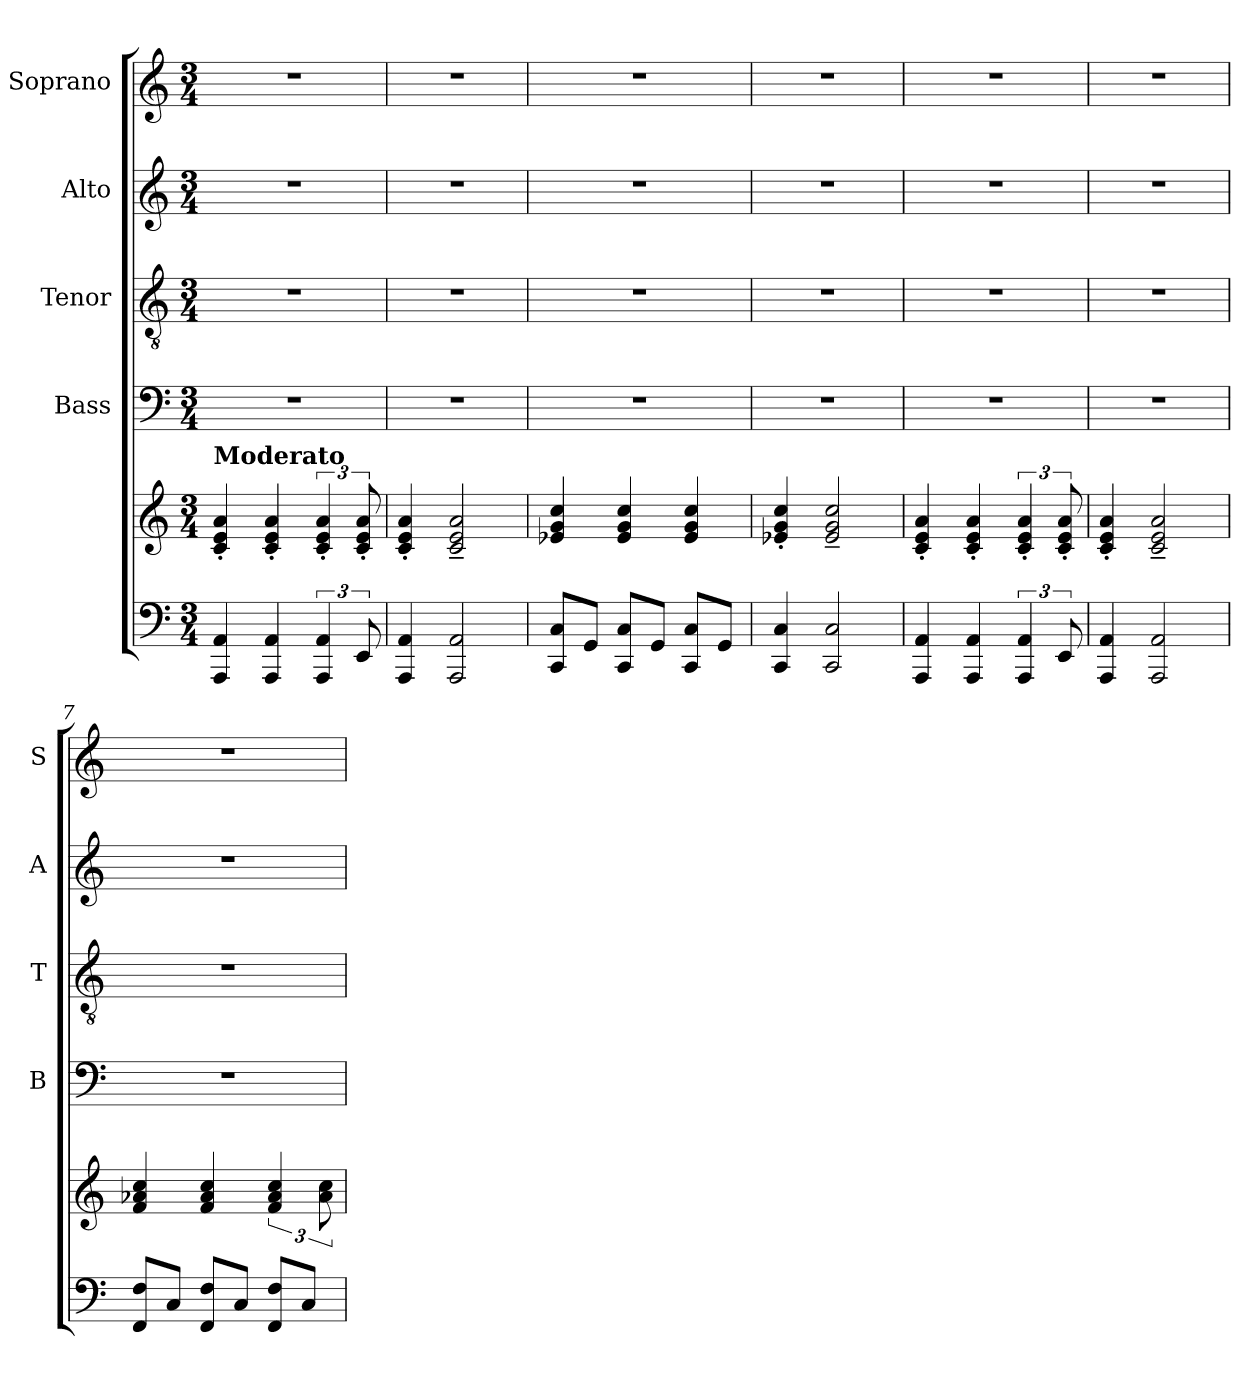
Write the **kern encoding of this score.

**kern	**kern	**kern	**kern	**kern	**kern
*part5	*part5	*part4	*part3	*part2	*part1
*staff6	*staff5	*staff4	*staff3	*staff2	*staff1
*	*	*I"Bass	*I"Tenor	*I"Alto	*I"Soprano
*	*	*I'B	*I'T	*I'A	*I'S
*clefF4	*clefG2	*clefF4	*clefGv2	*clefG2	*clefG2
*k[]	*k[]	*k[]	*k[]	*k[]	*k[]
*a:	*a:	*a:	*a:	*a:	*a:
*M3/4	*M3/4	*M3/4	*M3/4	*M3/4	*M3/4
=1	=1	=1	=1	=1	=1
!	!LO:TX:a:B:t=Moderato	!	!	!	!
4AAA/ 4AA/	4c/'< 4e/'< 4a/'<	2.r	2.r	2.r	2.r
4AAA/ 4AA/	4c/'< 4e/'< 4a/'<	.	.	.	.
6AAA/ 6AA/	6c/'< 6e/'< 6a/'<	.	.	.	.
12EE/	12c/'< 12e/'< 12a/'<	.	.	.	.
=2	=2	=2	=2	=2	=2
4AAA/ 4AA/	4c/'< 4e/'< 4a/'<	2.r	2.r	2.r	2.r
2AAA/ 2AA/	2c/~< 2e/~< 2a/~<	.	.	.	.
=3	=3	=3	=3	=3	=3
8CC/ 8C/L	4e-X/ 4g/ 4cc/	2.r	2.r	2.r	2.r
8GG/J	.	.	.	.	.
8CC/ 8C/L	4e-/ 4g/ 4cc/	.	.	.	.
8GG/J	.	.	.	.	.
8CC/ 8C/L	4e-/ 4g/ 4cc/	.	.	.	.
8GG/J	.	.	.	.	.
=4	=4	=4	=4	=4	=4
4CC/ 4C/	4e-X/'< 4g/'< 4cc/'<	2.r	2.r	2.r	2.r
2CC/ 2C/	2e-/~< 2g/~< 2cc/~<	.	.	.	.
=5	=5	=5	=5	=5	=5
4AAA/ 4AA/	4c/'< 4e/'< 4a/'<	2.r	2.r	2.r	2.r
4AAA/ 4AA/	4c/'< 4e/'< 4a/'<	.	.	.	.
6AAA/ 6AA/	6c/'< 6e/'< 6a/'<	.	.	.	.
12EE/	12c/'< 12e/'< 12a/'<	.	.	.	.
=6	=6	=6	=6	=6	=6
4AAA/ 4AA/	4c/'< 4e/'< 4a/'<	2.r	2.r	2.r	2.r
2AAA/ 2AA/	2c/~< 2e/~< 2a/~<	.	.	.	.
=7	=7	=7	=7	=7	=7
8FF/ 8F/L	4f/ 4a-X/ 4cc/	2.r	2.r	2.r	2.r
8C/J	.	.	.	.	.
8FF/ 8F/L	4f/ 4a-/ 4cc/	.	.	.	.
8C/J	.	.	.	.	.
8FF/ 8F/L	6f/ 6a-/ 6cc/	.	.	.	.
8C/J	.	.	.	.	.
.	12a-\ 12cc\	.	.	.	.
=	=	=	=	=	=
*-	*-	*-	*-	*-	*-
